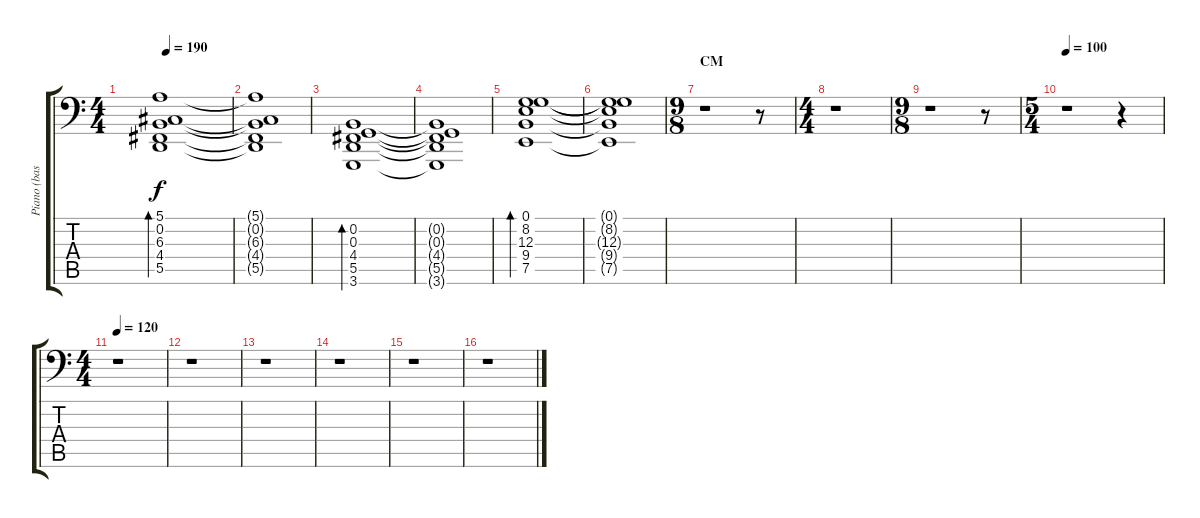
\track ("Piano (bass)" "Piano (bas") {instrument electricgrandpiano}
\staff {score tabs}
\tuning (E3 B2 G2 D2 A1 E1) {hide}
\ts (4 4)
\tempo 190
\clef f4
\ks c
(5.1 0.2 6.3 4.4 5.5).1{bd 480 dy f} |
(5.1{t} 0.2{t} 6.3{t} 4.4{t} 5.5{t}).1 |
(0.2 0.3 4.4 5.5 3.6).1{bd 480} |
(0.2{t} 0.3{t} 4.4{t} 5.5{t} 3.6{t}).1 |
(0.1 8.2 12.3 9.4 7.5).1{bd 480} |
(0.1{t} 8.2{t} 12.3{t} 9.4{t} 7.5{t}).1 |
\ts (9 8)
\section ("" "CM")
r.1 r.8 |
\ts (4 4)
r.1 |
\ts (9 8)
r.1 r.8 |
\ts (5 4)
\tempo 100
r.1 r.4 |
\ts (4 4)
\tempo 120
r.1 |
r.1 |
r.1 |
r.1 |
r.1 |
r.1
